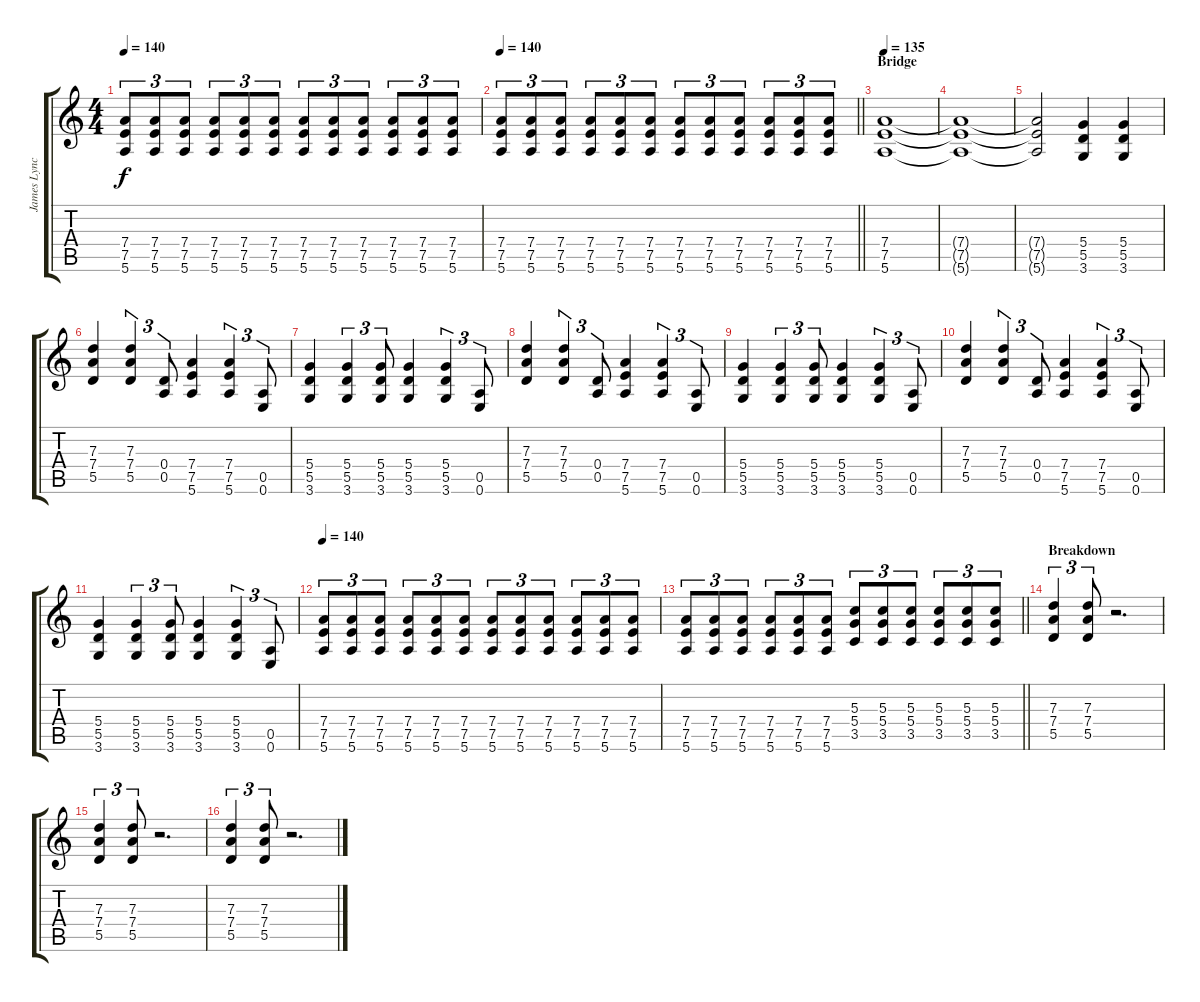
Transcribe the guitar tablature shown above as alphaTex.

\track ("James Lynch (Acoustic Guitar)" "James Lync") {instrument acousticguitarsteel}
\staff {score tabs}
\tuning (E4 B3 G3 D3 A2 E2) {hide}
\ts (4 4)
\tempo 140
\clef g2
\ks c
(7.4 7.5 5.6).8{tu (3 2) dy f} (7.4 7.5 5.6).8{tu (3 2)} (7.4 7.5 5.6).8{tu (3 2)} (7.4 7.5 5.6).8{tu (3 2)} (7.4 7.5 5.6).8{tu (3 2)} (7.4 7.5 5.6).8{tu (3 2)} (7.4 7.5 5.6).8{tu (3 2)} (7.4 7.5 5.6).8{tu (3 2)} (7.4 7.5 5.6).8{tu (3 2)} (7.4 7.5 5.6).8{tu (3 2)} (7.4 7.5 5.6).8{tu (3 2)} (7.4 7.5 5.6).8{tu (3 2)} |
\tempo 140
\barLineRight lightlight
(7.4 7.5 5.6).8{tu (3 2)} (7.4 7.5 5.6).8{tu (3 2)} (7.4 7.5 5.6).8{tu (3 2)} (7.4 7.5 5.6).8{tu (3 2)} (7.4 7.5 5.6).8{tu (3 2)} (7.4 7.5 5.6).8{tu (3 2)} (7.4 7.5 5.6).8{tu (3 2)} (7.4 7.5 5.6).8{tu (3 2)} (7.4 7.5 5.6).8{tu (3 2)} (7.4 7.5 5.6).8{tu (3 2)} (7.4 7.5 5.6).8{tu (3 2)} (7.4 7.5 5.6).8{tu (3 2)} |
\section ("" "Bridge")
\tempo 135
(7.4 7.5 5.6).1 |
(7.4{t} 7.5{t} 5.6{t}).1 |
(7.4{t} 7.5{t} 5.6{t}).2 (5.4 5.5 3.6).4 (5.4 5.5 3.6).4 |
(7.3 7.4 5.5).4 (7.3 7.4 5.5).4{tu (3 2)} (0.4 0.5).8{tu (3 2)} (7.4 7.5 5.6).4 (7.4 7.5 5.6).4{tu (3 2)} (0.5 0.6).8{tu (3 2)} |
(5.4 5.5 3.6).4 (5.4 5.5 3.6).4{tu (3 2)} (5.4 5.5 3.6).8{tu (3 2)} (5.4 5.5 3.6).4 (5.4 5.5 3.6).4{tu (3 2)} (0.5 0.6).8{tu (3 2)} |
(7.3 7.4 5.5).4 (7.3 7.4 5.5).4{tu (3 2)} (0.4 0.5).8{tu (3 2)} (7.4 7.5 5.6).4 (7.4 7.5 5.6).4{tu (3 2)} (0.5 0.6).8{tu (3 2)} |
(5.4 5.5 3.6).4 (5.4 5.5 3.6).4{tu (3 2)} (5.4 5.5 3.6).8{tu (3 2)} (5.4 5.5 3.6).4 (5.4 5.5 3.6).4{tu (3 2)} (0.5 0.6).8{tu (3 2)} |
(7.3 7.4 5.5).4 (7.3 7.4 5.5).4{tu (3 2)} (0.4 0.5).8{tu (3 2)} (7.4 7.5 5.6).4 (7.4 7.5 5.6).4{tu (3 2)} (0.5 0.6).8{tu (3 2)} |
(5.4 5.5 3.6).4 (5.4 5.5 3.6).4{tu (3 2)} (5.4 5.5 3.6).8{tu (3 2)} (5.4 5.5 3.6).4 (5.4 5.5 3.6).4{tu (3 2)} (0.5 0.6).8{tu (3 2)} |
\tempo 140
(7.4 7.5 5.6).8{tu (3 2)} (7.4 7.5 5.6).8{tu (3 2)} (7.4 7.5 5.6).8{tu (3 2)} (7.4 7.5 5.6).8{tu (3 2)} (7.4 7.5 5.6).8{tu (3 2)} (7.4 7.5 5.6).8{tu (3 2)} (7.4 7.5 5.6).8{tu (3 2)} (7.4 7.5 5.6).8{tu (3 2)} (7.4 7.5 5.6).8{tu (3 2)} (7.4 7.5 5.6).8{tu (3 2)} (7.4 7.5 5.6).8{tu (3 2)} (7.4 7.5 5.6).8{tu (3 2)} |
\barLineRight lightlight
(7.4 7.5 5.6).8{tu (3 2)} (7.4 7.5 5.6).8{tu (3 2)} (7.4 7.5 5.6).8{tu (3 2)} (7.4 7.5 5.6).8{tu (3 2)} (7.4 7.5 5.6).8{tu (3 2)} (7.4 7.5 5.6).8{tu (3 2)} (5.3 5.4 3.5).8{tu (3 2)} (5.3 5.4 3.5).8{tu (3 2)} (5.3 5.4 3.5).8{tu (3 2)} (5.3 5.4 3.5).8{tu (3 2)} (5.3 5.4 3.5).8{tu (3 2)} (5.3 5.4 3.5).8{tu (3 2)} |
\section ("" "Breakdown")
(7.3 7.4 5.5).4{tu (3 2)} (7.3 7.4 5.5).8{tu (3 2)} r.2{d} |
(7.3 7.4 5.5).4{tu (3 2)} (7.3 7.4 5.5).8{tu (3 2)} r.2{d} |
(7.3 7.4 5.5).4{tu (3 2)} (7.3 7.4 5.5).8{tu (3 2)} r.2{d}
